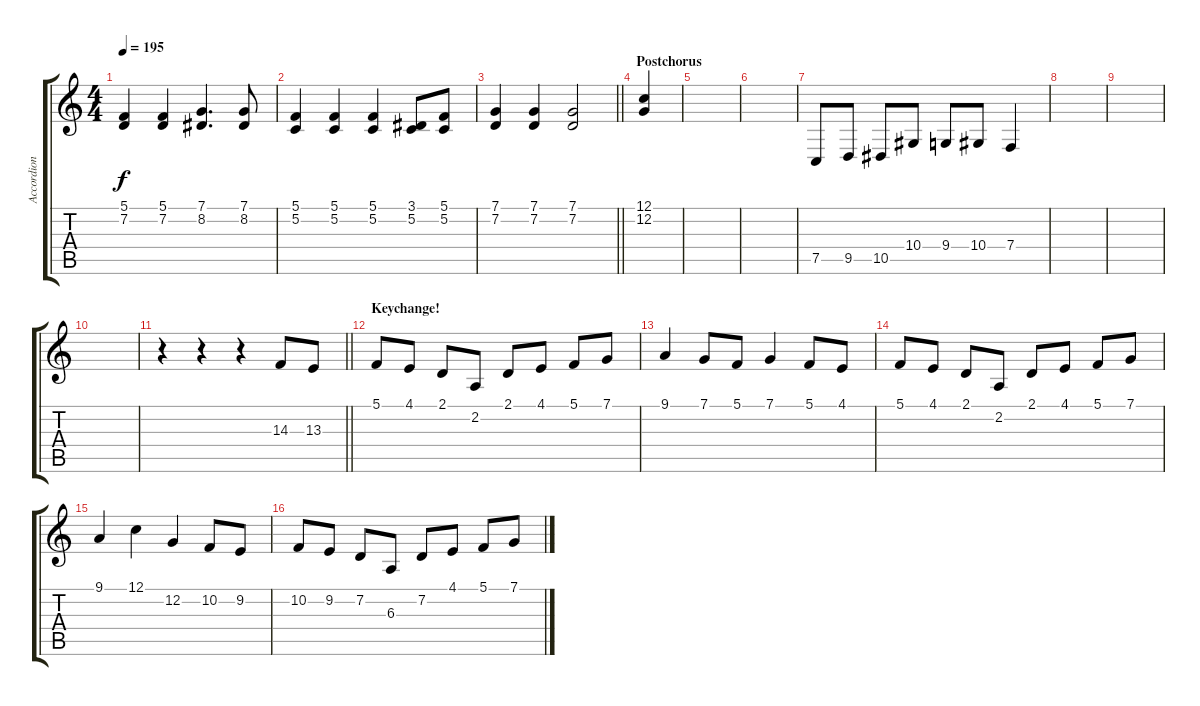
\track ("Accordion" "Accordion") {instrument accordion}
\staff {score tabs}
\tuning (C4 G3 Eb3 Bb2 F2 C2) {hide}
\ts (4 4)
\tempo 195
\clef g2
\ks c
(5.1 7.2).4{dy f} (5.1 7.2).4 (7.1 8.2).4{d} (7.1 8.2).8 |
(5.1 5.2).4 (5.1 5.2).4 (5.1 5.2).4 (3.1 5.2).8 (5.1 5.2).8 |
\barLineRight lightlight
(7.1 7.2).4 (7.1 7.2).4 (7.1 7.2).2 |
\section ("" "Postchorus")
(12.1 12.2).4 |
|
|
7.5.8 9.5.8 10.5.8 10.4.8 9.4.8 10.4.8 7.4.4 |
|
|
|
\barLineRight lightlight
r.4 r.4 r.4 14.3.8 13.3.8 |
\section ("" "Keychange!")
5.1.8 4.1.8 2.1.8 2.2.8 2.1.8 4.1.8 5.1.8 7.1.8 |
9.1.4 7.1.8 5.1.8 7.1.4 5.1.8 4.1.8 |
5.1.8 4.1.8 2.1.8 2.2.8 2.1.8 4.1.8 5.1.8 7.1.8 |
9.1.4 12.1.4 12.2.4 10.2.8 9.2.8 |
10.2.8 9.2.8 7.2.8 6.3.8 7.2.8 4.1.8 5.1.8 7.1.8
